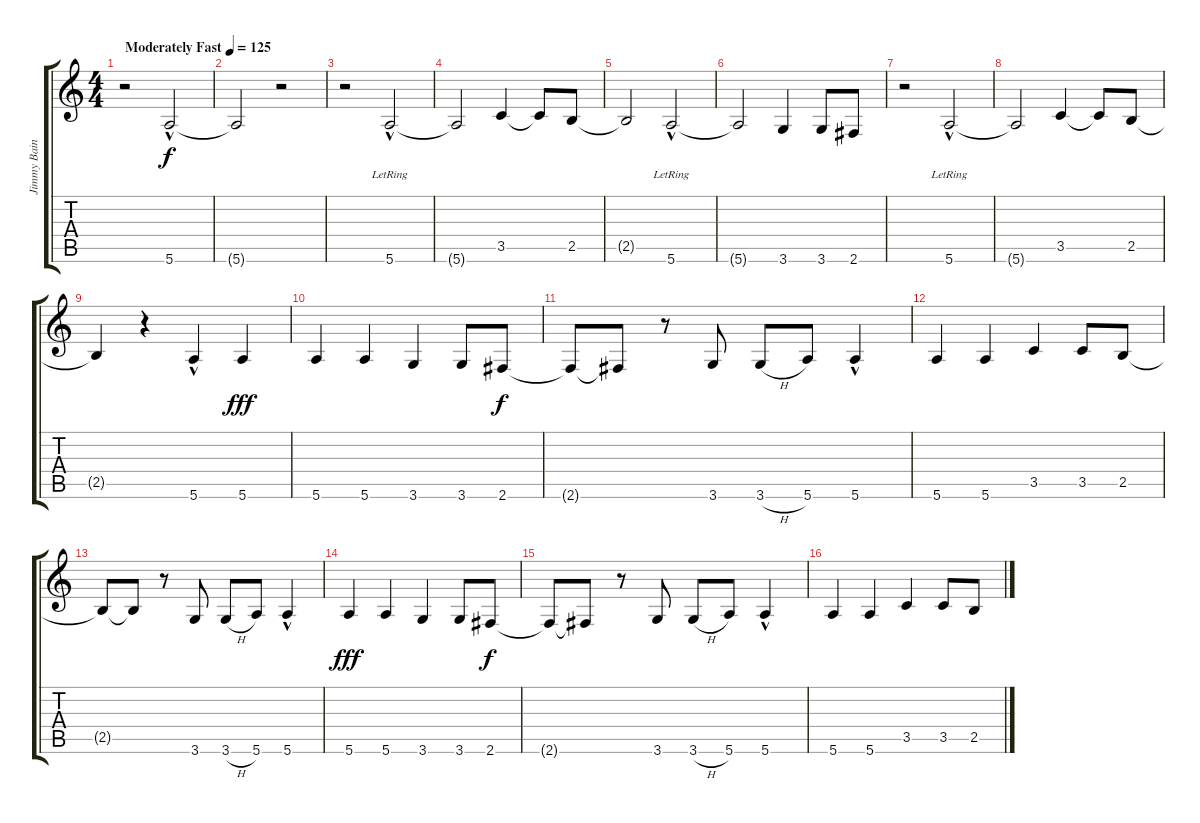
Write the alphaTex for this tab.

\track ("Jimmy Bain - Bass Guitars" "Jimmy Bain") {instrument electricbasspick}
\staff {score tabs}
\tuning (E4 B3 G3 D3 A2 E2) {hide}
\ts (4 4)
\tempo (125 "Moderately Fast")
\clef g2
\ks c
r.2{dy f instrument electricbasspick} 5.6{hac}.2 |
5.6{t}.2 r.2 |
r.2 5.6{hac lr}.2 |
5.6{t}.2 3.5.4 3.5{t}.8 2.5.8 |
2.5{t}.2 5.6{hac lr}.2 |
5.6{t}.2 3.6.4 3.6.8 2.6.8 |
r.2 5.6{hac lr}.2 |
5.6{t}.2 3.5.4 3.5{t}.8 2.5.8 |
2.5{t}.4 r.4 5.6{hac}.4 5.6.4{dy fff} |
5.6.4 5.6.4 3.6.4 3.6.8 2.6.8{dy f} |
2.6{t}.8 2.6{t}.8 r.8 3.6.8 3.6{h}.8 5.6.8 5.6{hac}.4 |
5.6.4 5.6.4 3.5.4 3.5.8 2.5.8 |
2.5{t}.8 2.5{t}.8 r.8 3.6.8 3.6{h}.8 5.6.8 5.6{hac}.4 |
5.6.4{dy fff} 5.6.4 3.6.4 3.6.8 2.6.8{dy f} |
2.6{t}.8 2.6{t}.8 r.8 3.6.8 3.6{h}.8 5.6.8 5.6{hac}.4 |
5.6.4 5.6.4 3.5.4 3.5.8 2.5.8
